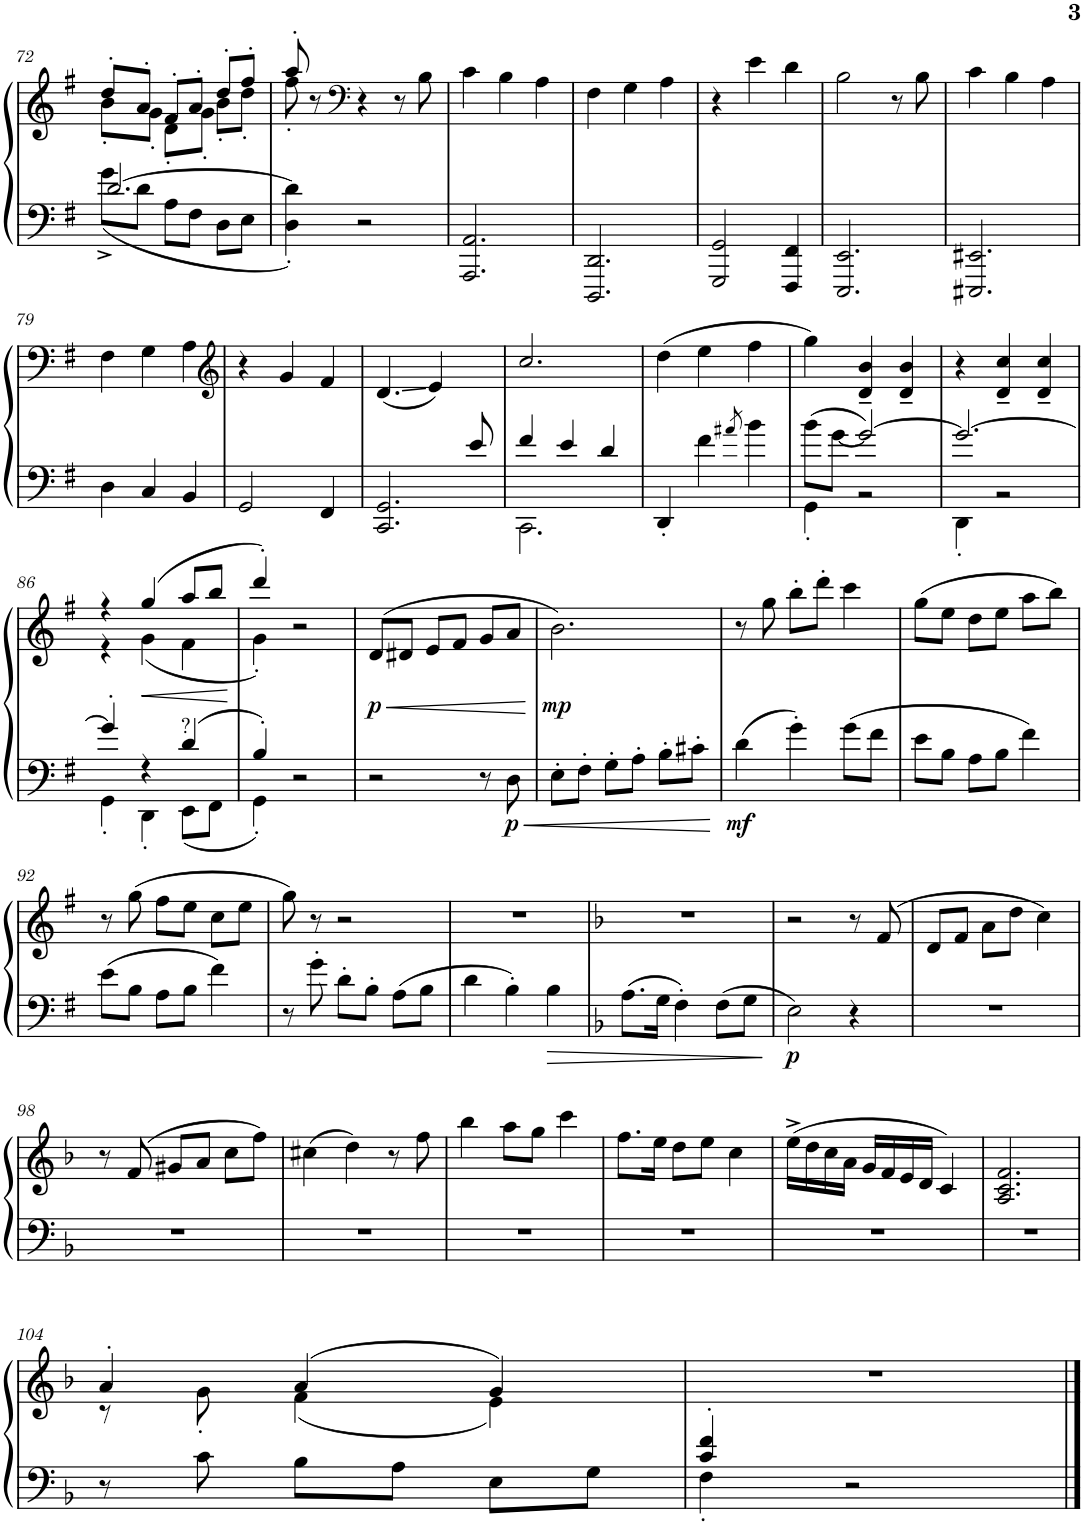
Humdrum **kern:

**kern	**kern	**dynam
*part1	*part1	*part1
*staff2	*staff1	*staff1/2
*I"Piano	*	*
*I'Pno.	*	*
!!LO:PB:g=z
*clefF4	*clefG2	*
*k[f#]	*k[f#]	*
*M3/4	*M3/4	*
=72	=72	=72
*^	*^	*
8g^\L	[>2.d/	8dd'/L	8b'\L	.
8d\J	.	8a'/J	8g'\J	.
8A\L	.	8f#'/L	8d'\L	.
8F#\J	.	8a'/J	8g'\J	.
8D\L	.	8dd'/L	8b'\L	.
8E\J	.	8ff#'/J	8dd'\J	.
=73	=73	=73	=73	=73
4D'\	4d'\]	8aa'/	8ff#'\	.
.	.	8r	2ryy	.
*	*	*clefF4	*	*
2r	2ryy	4r	.	.
.	.	8r	.	.
.	.	8B\	8ryy	.
*v	*v	*	*	*
*	*v	*v	*
=74	=74	=74
2.AAA/ 2.AA/	4c\	.
.	4B\	.
.	4A\	.
=75	=75	=75
2.DDD/ 2.DD/	4F#\	.
.	4G\	.
.	4A\	.
=76	=76	=76
2GGG/ 2GG/	4r	.
.	4e\	.
4FFF#/ 4FF#/	4d\	.
=77	=77	=77
2.EEE/ 2.EE/	2B\	.
.	8r	.
.	8B\	.
=78	=78	=78
2.EEE#X/ 2.EE#X/	4c\	.
.	4B\	.
.	4A\	.
!!LO:LB:g=z
=79	=79	=79
4D\	4F#\	.
4C/	4G\	.
4BB/	4A\	.
=80	=80	=80
*	*clefG2	*
2GG/	4r	.
.	4g/	.
4FF#/	4f#/	.
=81	=81	=81
*^	*	*
8ryy	2.CC/ 2.GG/	(4.d/	.
.	.	4e/)	.
8e/	.	8ryy	.
=82	=82	=82	=82
4f#/	2.CC\	2.cc/	.
4e/	.	.	.
4d/	.	.	.
*v	*v	*	*
=83	=83	=83
4DD'/	(4dd\	.
4f#\	4ee\	.
8qa#X/	.	.
4b\	4ff#\	.
=84	=84	=84
*^	*	*
8b\L	4GG'\	4gg\)	.
[8g\J	.	.	.
2g/_	2r	4d/~ 4b/~	.
.	.	4d/~ 4b/~	.
=85	=85	=85	=85
2.g/_	4DD'\	4r	.
.	2r	4d/~ 4cc/~	.
.	.	4d/~ 4cc/~	.
!!LO:LB:g=z
=86	=86	=86	=86
*	*	*^	*
4g'/]	4GG'\	4r	4r	.
!	!	!	!	!LO:HP:b
4r	4DD'\	(4gg/	(4g\	<
!LO:TX:a:t=?	!	!	!	!
4d/	8EE\L	8aa/L	4f#\	.
.	8FF#\J	8bb/J	.	.
*v	*v	*	*	*
*	*v	*v	*
.	.	[
=87	=87	=87
*^	*^	*
4B'/	4GG'\	4ddd'/)	4g'\)	.
2r	2ryy	2r	2ryy	.
=88	=88	=88	=88	=88
!	!	!	!	!LO:HP:b
!	!	!	!	!LO:DY:n=1:b
*v	*v	*	*	*
*	*v	*v	*
2r	(8d/L	< p
.	8d#X/J	.
.	8e/L	.
.	8f#/J	.
8r	8g/L	.
!	!	!LO:DY:n=2:b=2
8D\	8a/J	p
.	.	[
=89	=89	=89
!	!	!LO:DY:b
8E'\L	2.b\)	mp
8F#'\J	.	.
8G'\L	.	.
8A'\J	.	.
8B'\L	.	.
8c#X'\J	.	.
=90	=90	=90
!	!	!LO:DY:b=2
4d\	8r	mf
.	8gg\	.
4g'\	8bb'\L	.
.	8ddd'\J	.
8g\L	4ccc\	.
8f#\J	.	.
=91	=91	=91
8e\L	(8gg\L	.
8B\J	8ee\J	.
8A\L	8dd\L	.
8B\J	8ee\J	.
4f#\	8aa\L	.
.	8bb\J)	.
!!LO:LB:g=z
=92	=92	=92
8e\L	8r	.
8B\J	(8gg\	.
8A\L	8ff#\L	.
8B\J	8ee\J	.
4f#\	8cc\L	.
.	8ee\J	.
=93	=93	=93
8r	8gg\)	.
8g'\	8r	.
8d'\L	2r	.
8B'\J	.	.
8A\L	.	.
8B\J	.	.
=94	=94	=94
4d\	2.r	.
4B'\	.	.
4B\	.	.
=95	=95	=95
*k[b-]	*k[b-]	*
8.A\L	2.r	.
16G\Jk	.	.
4F'\	.	.
8F\L	.	.
8G\J	.	.
=96	=96	=96
!	!	!LO:DY:b=2
2E\	2r	p
4r	8r	.
.	(8f/	.
=97	=97	=97
2.r	8d/L	.
.	8f/J	.
.	8a\L	.
.	8dd\J	.
.	4cc\)	.
!!LO:LB:g=z
=98	=98	=98
2.r	8r	.
.	(8f/	.
.	8g#X/L	.
.	8a/J	.
.	8cc\L	.
.	8ff\J)	.
=99	=99	=99
2.r	(4cc#X\	.
.	4dd\)	.
.	8r	.
.	8ff\	.
=100	=100	=100
2.r	4bb-\	.
.	8aa\L	.
.	8gg\J	.
.	4ccc\	.
=101	=101	=101
2.r	8.ff\L	.
.	16ee\Jk	.
.	8dd\L	.
.	8ee\J	.
.	4cc\	.
=102	=102	=102
2.r	(16ee^\LL	.
.	16dd\	.
.	16cc\	.
.	16a\JJ	.
.	16g/LL	.
.	16f/	.
.	16e/	.
.	16d/JJ	.
.	4c/)	.
=103	=103	=103
2.r	2.A/ 2.c/ 2.f/	.
!!LO:LB:g=z
=104	=104	=104
*	*^	*
8r	4a'/	8r	.
8c\	.	8g'\	.
8B-\L	(4a/	(4f\	.
8A\J	.	.	.
8E\L	4g/)	4e\)	.
8G\J	.	.	.
*	*v	*v	*
=105	=105	=105
*^	*	*
4c/' 4f/'	4F'\	2.r	.
2r	2ryy	.	.
*v	*v	*	*
==	==	==
*-	*-	*-
